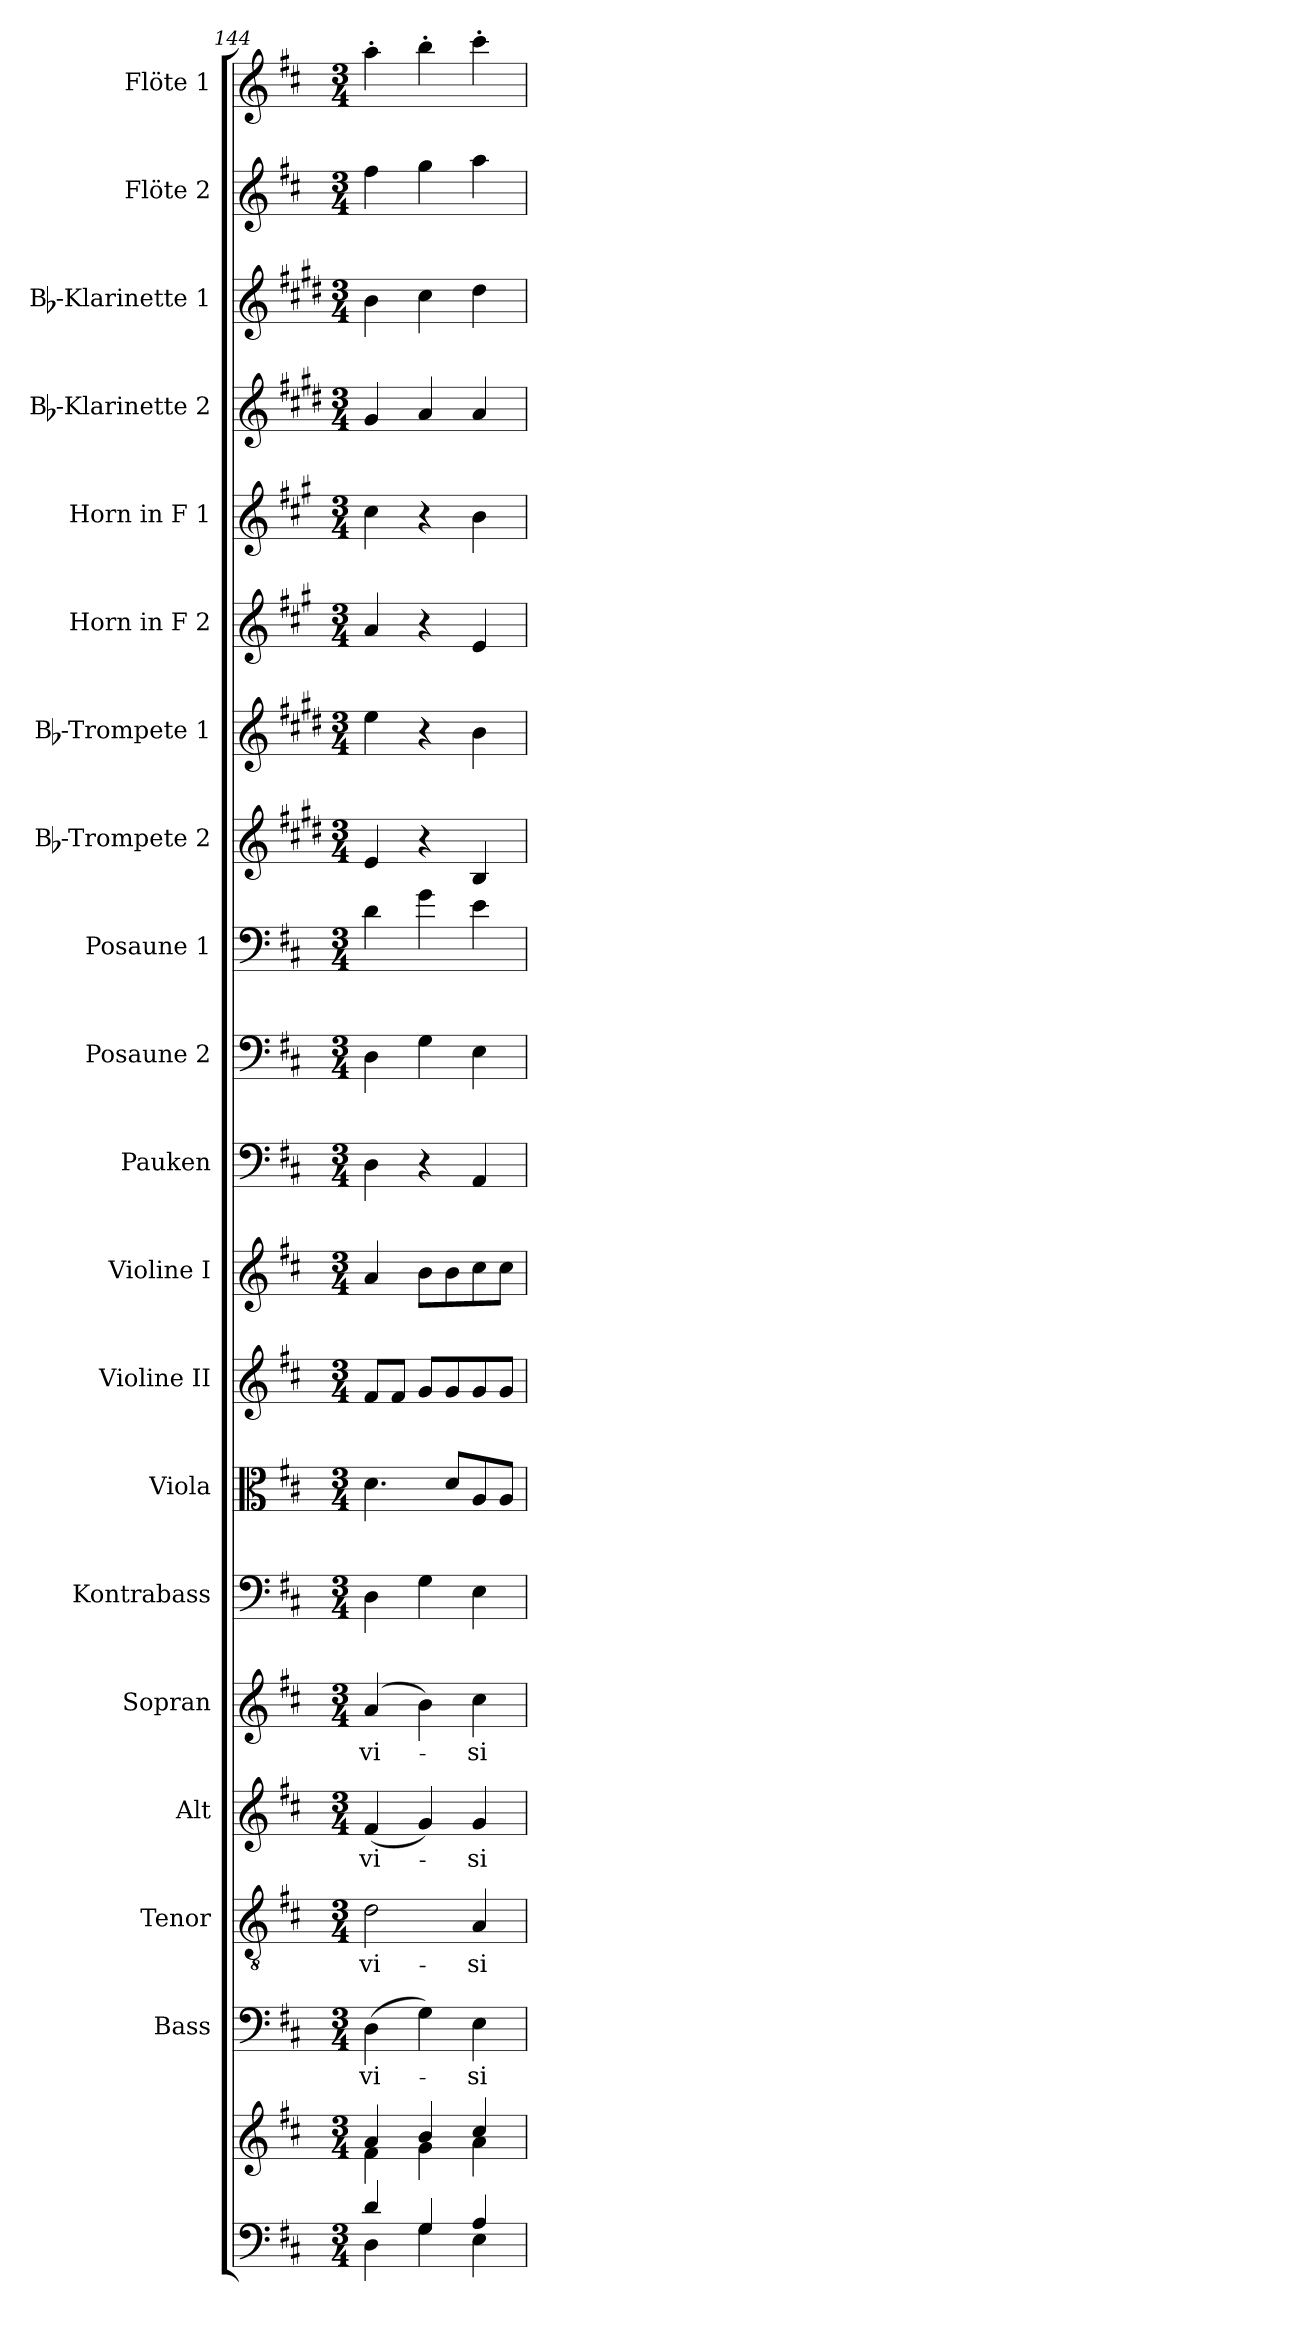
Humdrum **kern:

**kern	**kern	**kern	**text	**kern	**text	**kern	**text	**kern	**text	**kern	**kern	**kern	**kern	**kern	**kern	**kern	**kern	**kern	**kern	**kern	**kern	**kern	**kern	**kern
*part20	*part20	*part19	*part19	*part18	*part18	*part17	*part17	*part16	*part16	*part15	*part14	*part13	*part12	*part11	*part10	*part9	*part8	*part7	*part6	*part5	*part4	*part3	*part2	*part1
*staff21	*staff20	*staff19	*staff19	*staff18	*staff18	*staff17	*staff17	*staff16	*staff16	*staff15	*staff14	*staff13	*staff12	*staff11	*staff10	*staff9	*staff8	*staff7	*staff6	*staff5	*staff4	*staff3	*staff2	*staff1
*	*	*I"Bass	*	*I"Tenor	*	*I"Alt	*	*I"Sopran	*	*I"Kontrabass	*I"Viola	*I"Violine II	*I"Violine I	*I"Pauken	*I"Posaune 2	*I"Posaune 1	*I"Bb-Trompete 2	*I"Bb-Trompete 1	*I"Horn in F 2	*I"Horn in F 1	*I"Bb-Klarinette 2	*I"Bb-Klarinette 1	*I"Flöte 2	*I"Flöte 1
*	*	*I'B.	*	*I'T.	*	*I'A.	*	*I'S.	*	*I'Kb.	*I'Vla.	*I'Vl. II	*I'Vl. I	*I'Pk.	*I'Pos. 2	*I'Pos. 1	*I'Bb Trp. 2	*I'Bb Trp. 1	*	*	*I'Bb Kl. 2	*I'Bb Kl. 1	*I'Fl. 2	*I'Fl. 1
*clefF4	*clefG2	*clefF4	*	*clefGv2	*	*clefG2	*	*clefG2	*	*clefF4	*clefC3	*clefG2	*clefG2	*clefF4	*clefF4	*clefF4	*clefG2	*clefG2	*clefG2	*clefG2	*clefG2	*clefG2	*clefG2	*clefG2
*	*	*	*	*	*	*	*	*	*	*ITrd7c12	*	*	*	*	*	*	*ITrd1c2	*ITrd1c2	*ITrd4c7	*ITrd4c7	*ITrd1c2	*ITrd1c2	*	*
*k[f#c#]	*k[f#c#]	*k[f#c#]	*	*k[f#c#]	*	*k[f#c#]	*	*k[f#c#]	*	*k[f#c#]	*k[f#c#]	*k[f#c#]	*k[f#c#]	*k[f#c#]	*k[f#c#]	*k[f#c#]	*k[f#c#]	*k[f#c#]	*k[f#c#]	*k[f#c#]	*k[f#c#]	*k[f#c#]	*k[f#c#]	*k[f#c#]
*D:	*D:	*D:	*	*D:	*	*D:	*	*D:	*	*D:	*D:	*D:	*D:	*D:	*D:	*D:	*D:	*D:	*D:	*D:	*D:	*D:	*D:	*D:
*M3/4	*M3/4	*M3/4	*	*M3/4	*	*M3/4	*	*M3/4	*	*M3/4	*M3/4	*M3/4	*M3/4	*M3/4	*M3/4	*M3/4	*M3/4	*M3/4	*M3/4	*M3/4	*M3/4	*M3/4	*M3/4	*M3/4
=144	=144	=144	=144	=144	=144	=144	=144	=144	=144	=144	=144	=144	=144	=144	=144	=144	=144	=144	=144	=144	=144	=144	=144	=144
*^	*^	*	*	*	*	*	*	*	*	*	*	*	*	*	*	*	*	*	*	*	*	*	*	*
!	!	!	!	!	!LO:LY:b	!	!LO:LY:b	!	!LO:LY:b	!	!LO:LY:b	!	!	!	!	!	!	!	!	!	!	!	!	!	!	!
4d/	4D\	4a/	4f#\	(>4D\	vi-	2d\	vi-	(<4f#/	vi-	(4a/	vi-	4DD\	4.d\	8f#/L	4a/	4D\	4D\	4d\	4d/	4dd\	4d/	4f#\	4f#/	4a\	4ff#\	4aa'>\
.	.	.	.	.	.	.	.	.	.	.	.	.	.	8f#/J	.	.	.	.	.	.	.	.	.	.	.	.
4G/	4G\	4b/	4g\	4G\)	.	.	.	4g/)	.	4b\)	.	4GG\	.	8g/L	8b\L	4r	4G\	4g\	4r	4r	4r	4r	4g/	4b\	4gg\	4bb'>\
.	.	.	.	.	.	.	.	.	.	.	.	.	8d/L	8g/	8b\	.	.	.	.	.	.	.	.	.	.	.
!	!	!	!	!	!LO:LY:b	!	!LO:LY:b	!	!LO:LY:b	!	!LO:LY:b	!	!	!	!	!	!	!	!	!	!	!	!	!	!	!
4A/	4E\	4cc#/	4a\	4E\	-si-	4A/	-si-	4g/	-si-	4cc#\	-si-	4EE\	8A/	8g/	8cc#\	4AA/	4E\	4e\	4A/	4a\	4A/	4e\	4g/	4cc#\	4aa\	4ccc#'>\
.	.	.	.	.	.	.	.	.	.	.	.	.	8A/J	8g/J	8cc#\J	.	.	.	.	.	.	.	.	.	.	.
*v	*v	*	*	*	*	*	*	*	*	*	*	*	*	*	*	*	*	*	*	*	*	*	*	*	*	*
*	*v	*v	*	*	*	*	*	*	*	*	*	*	*	*	*	*	*	*	*	*	*	*	*	*	*
=	=	=	=	=	=	=	=	=	=	=	=	=	=	=	=	=	=	=	=	=	=	=	=	=
*-	*-	*-	*-	*-	*-	*-	*-	*-	*-	*-	*-	*-	*-	*-	*-	*-	*-	*-	*-	*-	*-	*-	*-	*-
